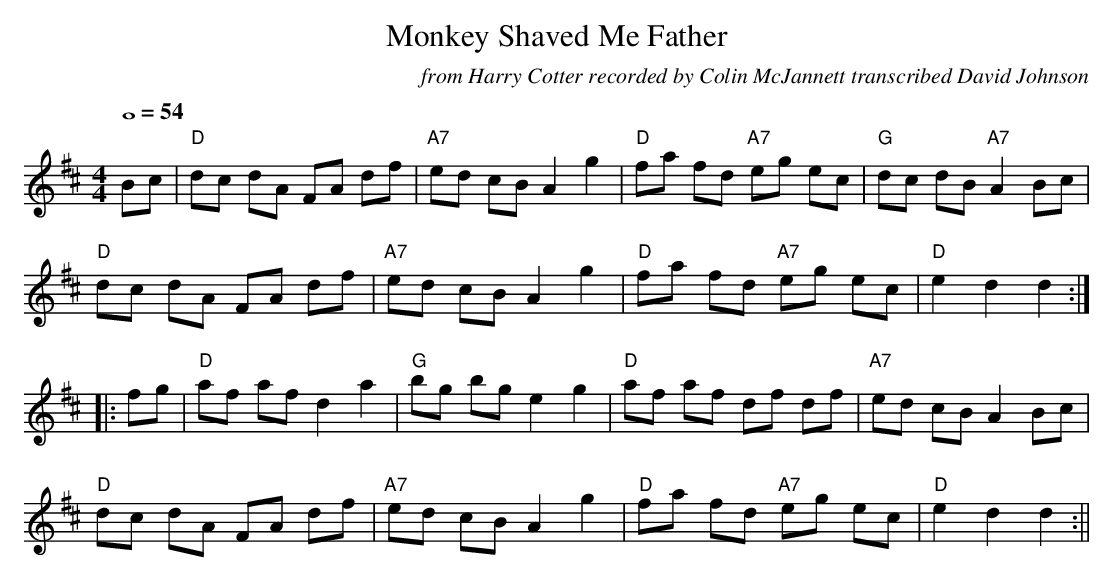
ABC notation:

X:1
T:Monkey Shaved Me Father
M:4/4
L:1/8
Q:4/4=54
C:from Harry Cotter recorded by Colin McJannett transcribed David Johnson
K:D
Bc|"D"dc dA FA df|"A7"ed cB A2g2|"D"fa fd "A7"eg ec|"G"dc dB "A7"A2 Bc|
"D"dc dA FA df|"A7"ed cB A2g2|"D"fa fd "A7"eg ec|"D"e2d2d2:|
|:fg|"D"af af d2a2|"G"bg bg e2g2|"D"af af df df|"A7"ed cB A2 Bc|
"D"dc dA FA df|"A7"ed cB A2g2|"D"fa fd "A7"eg ec|"D"e2d2d2:||
